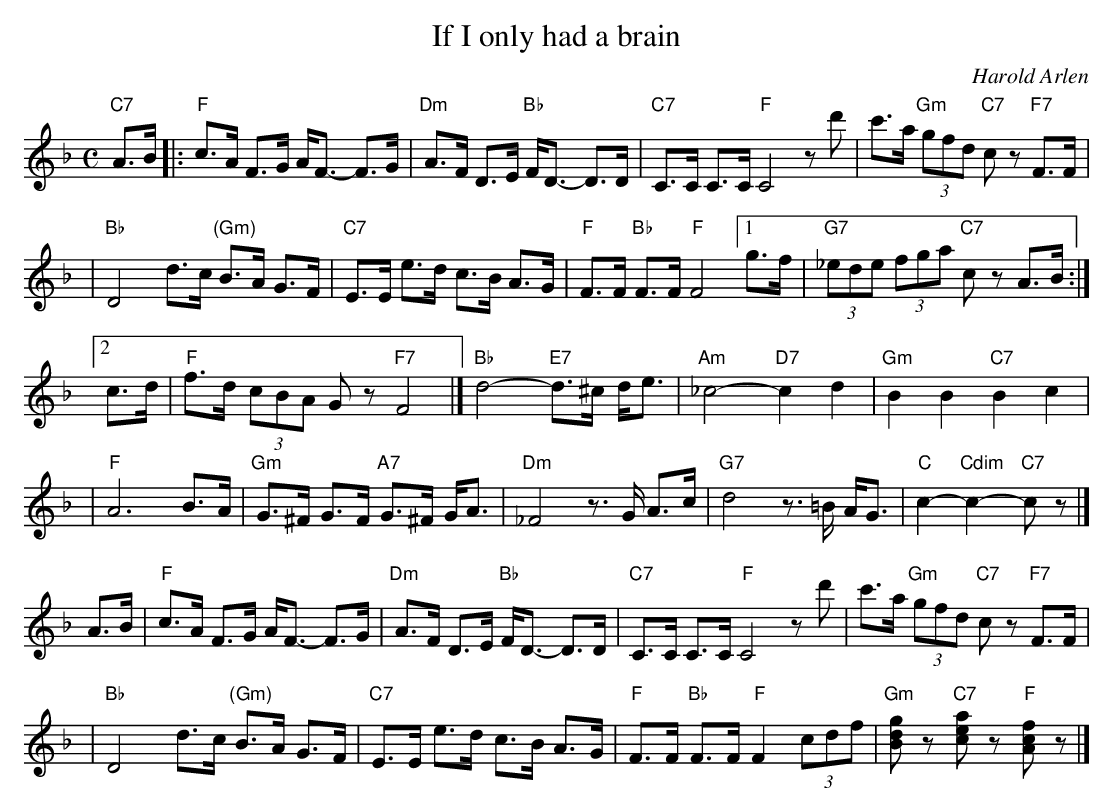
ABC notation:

X:1
T: If I only had a brain
C: Harold Arlen
M: C
L: 1/8
K: F
"C7"A>B \
|: "F"c>A F>G A<F- F>G | "Dm"A>F D>E "Bb"F<D- D>D \
| "C7"C>C C>C "F"C4 zd' | c'>a "Gm"(3gfd "C7"cz "F7"F>F |
| "Bb"D4 d>c "(Gm)"B>A G>F | "C7"E>E e>d c>B A>G | "F"F>F "Bb"F>F "F"F4 \
[1 g>f | "G7"(3_ede (3fga "C7"cz A>B :|
[2 c>d | "F"f>d (3cBA Gz "F7"F4 \
|]"Bb"d4- "E7"d>^c d<e | "Am"_c4- "D7"c2 d2 | "Gm"B2 B2 "C7"B2 c2 |
| "F"A6 B>A | "Gm"G>^F G>F "A7"G>^F G<A \
| "Dm"_F4 z>G A>c | "G7"d4 z>=B A<G | "C"c2- "Cdim"c2- "C7"cz |]
A>B \
| "F"c>A F>G A<F- F>G | "Dm"A>F D>E "Bb"F<D- D>D \
| "C7"C>C C>C "F"C4 zd' | c'>a "Gm"(3gfd "C7"cz "F7"F>F |
| "Bb"D4 d>c "(Gm)"B>A G>F | "C7"E>E e>d c>B A>G \
| "F"F>F "Bb"F>F "F"F2 (3cdf | "Gm"[gdB]z "C7"[aec]z "F"[fcA]z |]
